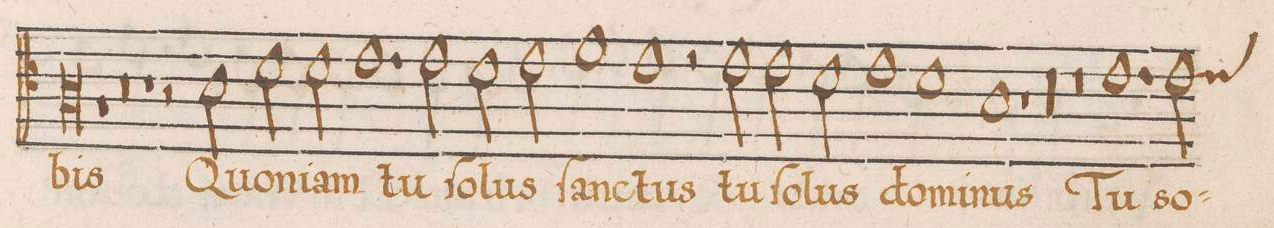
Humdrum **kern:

**kern	**text
*I"CANTVS	*
*clefC4	*
*k[]	*
*met(c|)	*
*M2/1	*
0A	-bis
=112	=112
1r	.
=113	=113
0r	.
=114	=114
1r	.
2r	.
2B\	Quo-
=115	=115
2d\	-ni-
2d\	-am
1.e	tu
=116	=116
2e\	ſo-
2d\	-lus
2e\	.
=117	=117
1f	ſanc-
1e	-tus
=118	=118
2r	.
2e\	tu
2e\	ſo-
2d\	-lus
=119	=119
1e	do-
1d	-mi-
=120	=120
1B	-nus
1r	.
=121	=121
0r	.
=122	=122
0r	.
=123	=123
0r	.
=124	=124
1.e	Tu
*custos:e	*
2e\	so-
=125	=125
*-	*-
